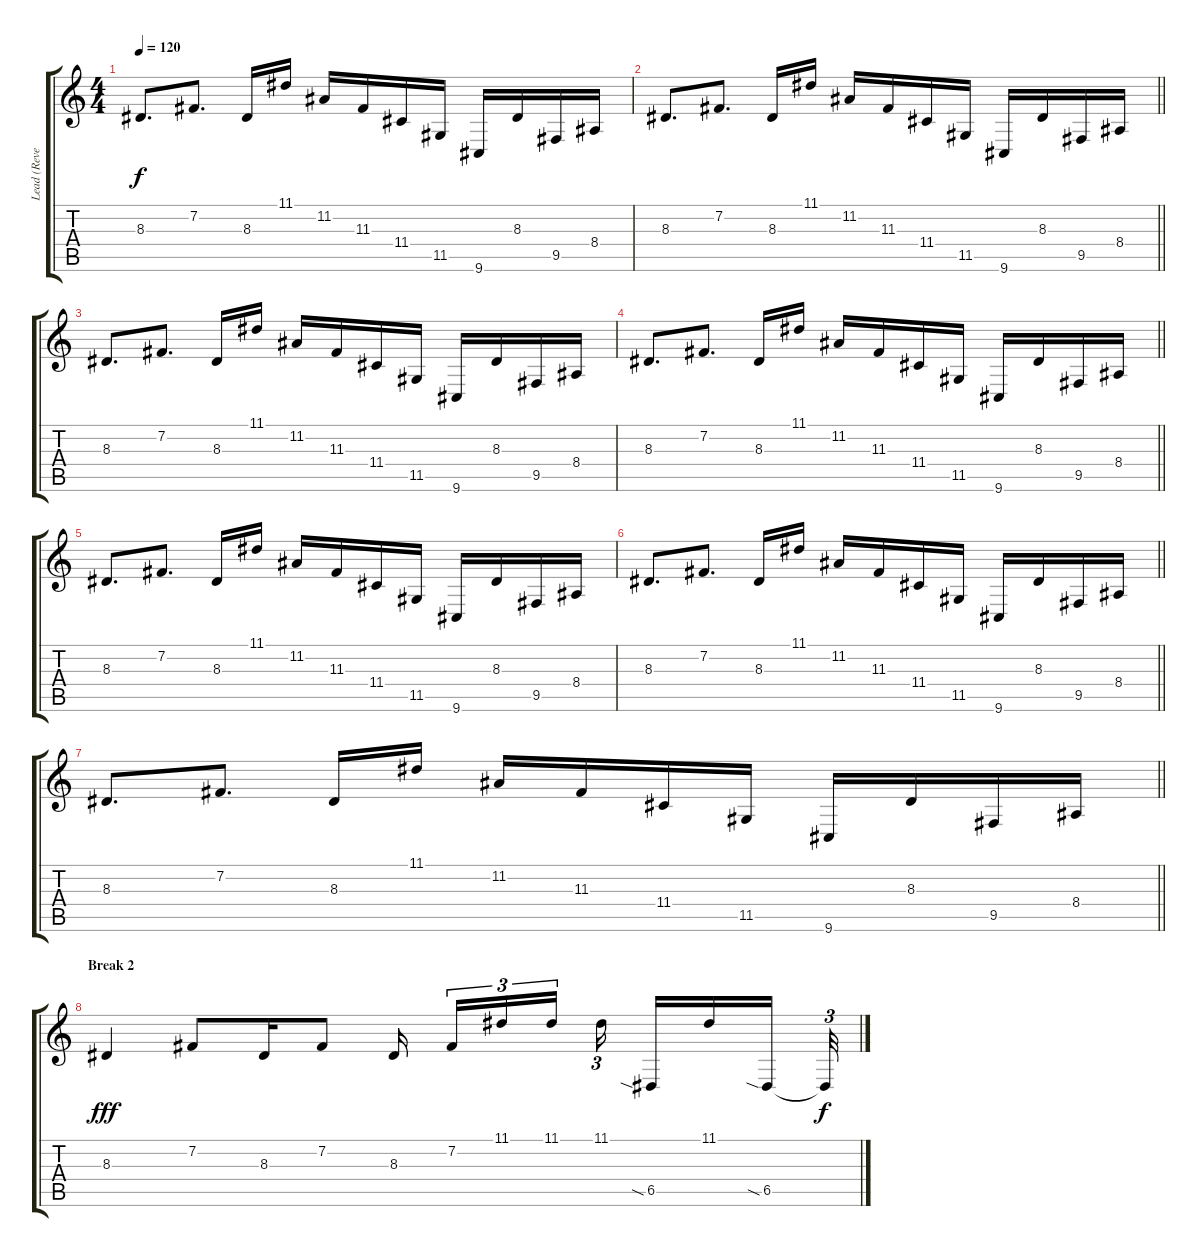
\track ("Lead (Reverb)" "Lead (Reve") {instrument orchestralharp}
\staff {score tabs}
\tuning (E4 B3 G3 D3 A2 E2) {hide}
\ts (4 4)
\tempo 120
\clef g2
\ks c
8.3.8{d dy f} 7.2.8{d} 8.3.16 11.1.16 11.2.16 11.3.16 11.4.16 11.5.16 9.6.16 8.3.16 9.5.16 8.4.16 |
\barLineRight lightlight
8.3.8{d} 7.2.8{d} 8.3.16 11.1.16 11.2.16 11.3.16 11.4.16 11.5.16 9.6.16 8.3.16 9.5.16 8.4.16 |
8.3.8{d} 7.2.8{d} 8.3.16 11.1.16 11.2.16 11.3.16 11.4.16 11.5.16 9.6.16 8.3.16 9.5.16 8.4.16 |
\barLineRight lightlight
8.3.8{d} 7.2.8{d} 8.3.16 11.1.16 11.2.16 11.3.16 11.4.16 11.5.16 9.6.16 8.3.16 9.5.16 8.4.16 |
8.3.8{d} 7.2.8{d} 8.3.16 11.1.16 11.2.16 11.3.16 11.4.16 11.5.16 9.6.16 8.3.16 9.5.16 8.4.16 |
\barLineRight lightlight
8.3.8{d} 7.2.8{d} 8.3.16 11.1.16 11.2.16 11.3.16 11.4.16 11.5.16 9.6.16 8.3.16 9.5.16 8.4.16 |
\barLineRight lightlight
8.3.8{d} 7.2.8{d} 8.3.16 11.1.16 11.2.16 11.3.16 11.4.16 11.5.16 9.6.16 8.3.16 9.5.16 8.4.16 |
\section ("" "Break 2")
8.3.4{dy fff volume 10} 7.2.8 8.3.16 7.2.8 8.3.16{beam splitsecondary} 7.2.16{tu (3 2)} 11.1.16{tu (3 2)} 11.1.16{tu (3 2)} 11.1.16{tu (3 2) beam splitsecondary} 6.5{sia}.16 11.1.16 6.5{sia}.16{beam splitsecondary} 6.5{t}.32{tu (3 2) dy f}
